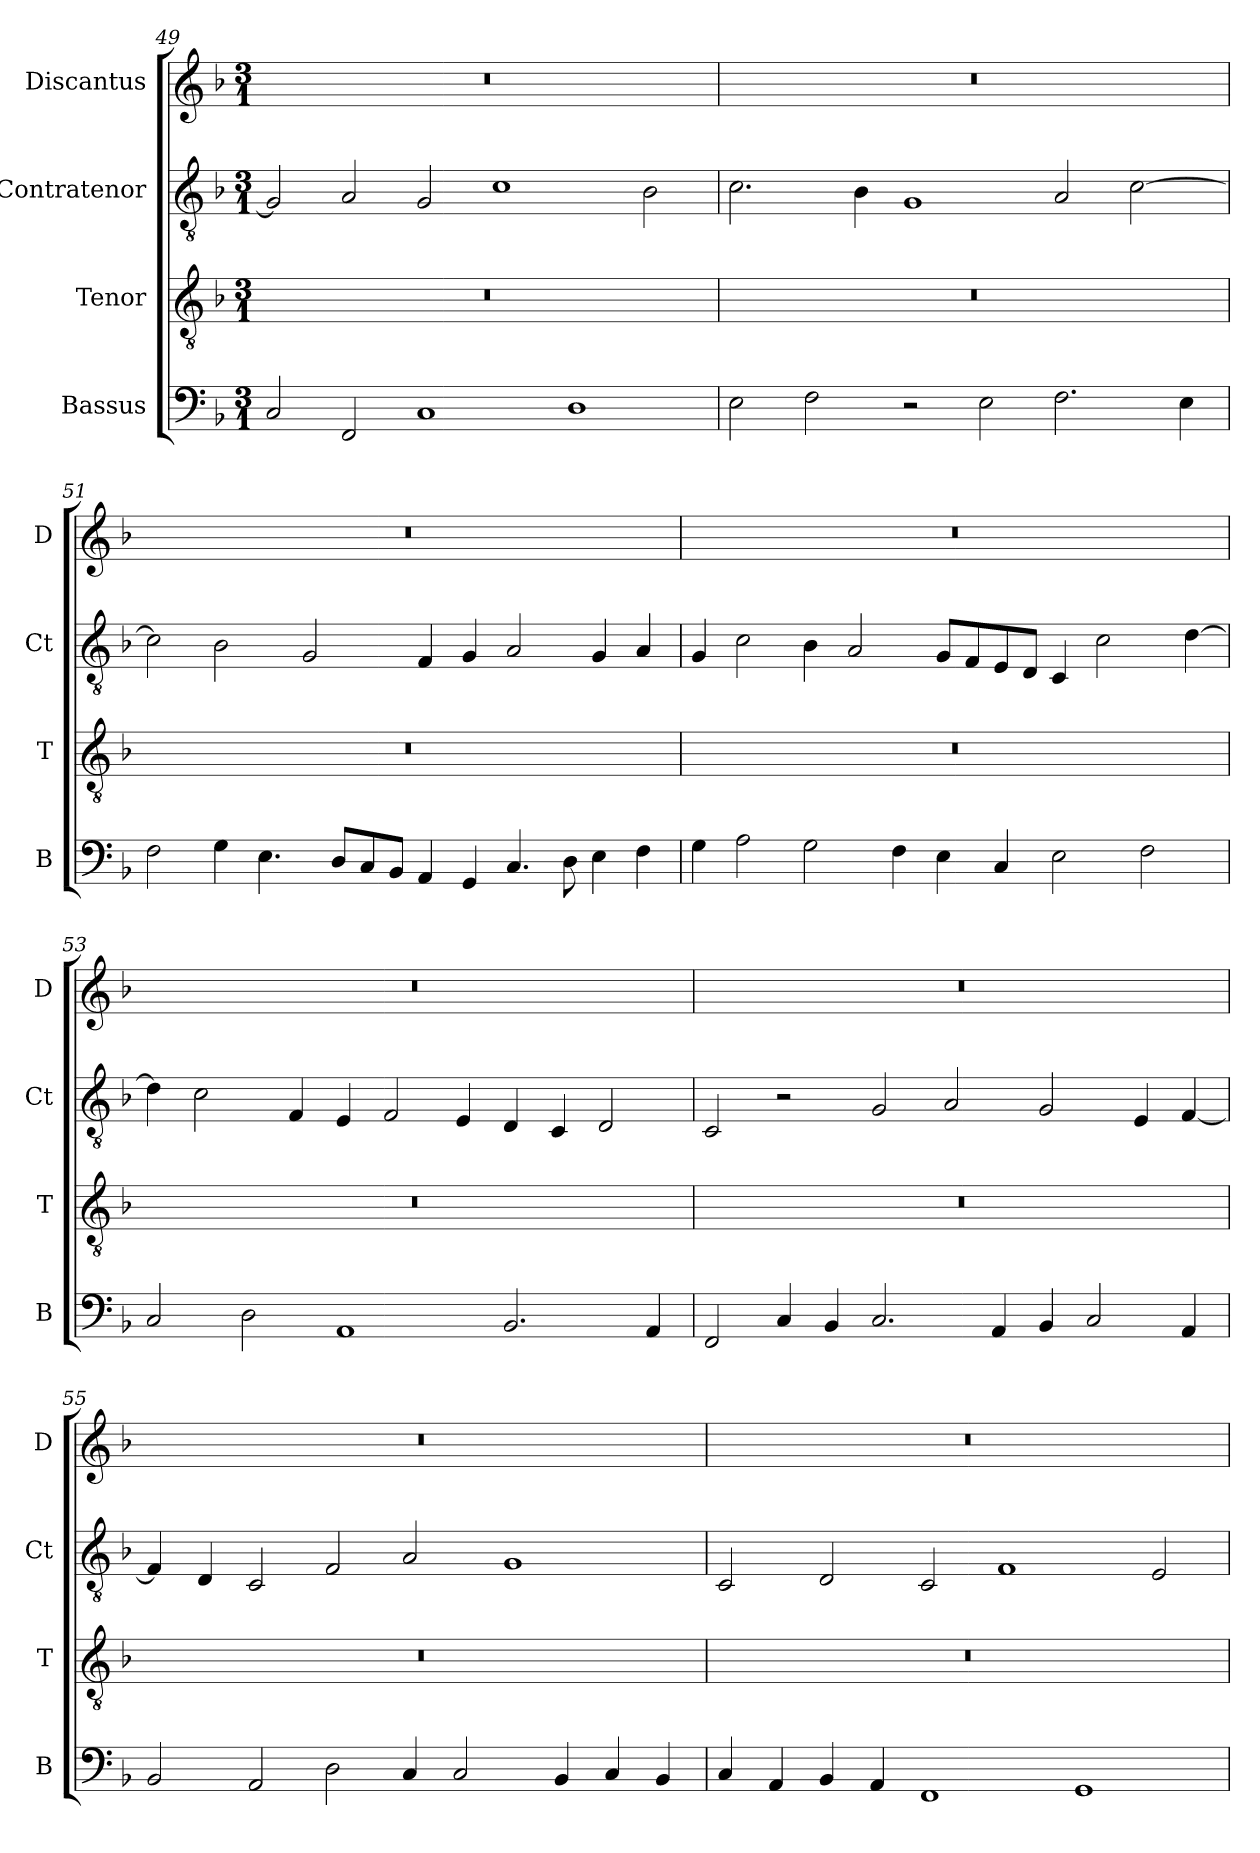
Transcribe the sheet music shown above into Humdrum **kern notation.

**kern	**kern	**kern	**kern
*part4	*part3	*part2	*part1
*staff4	*staff3	*staff2	*staff1
*I"Bassus	*I"Tenor	*I"Contratenor	*I"Discantus
*I'B	*I'T	*I'Ct	*I'D
*clefF4	*clefGv2	*clefGv2	*clefG2
*k[b-]	*k[b-]	*k[b-]	*k[b-]
*M3/1	*M3/1	*M3/1	*M3/1
=49	=49	=49	=49
2C/	0.r	2G/]	0.r
2FF/	.	2A/	.
1C	.	2G/	.
.	.	1c	.
1D	.	.	.
.	.	2B-\	.
=50	=50	=50	=50
2E\	0.r	2.c\	0.r
2F\	.	.	.
.	.	4B-\	.
2r	.	1G	.
2E\	.	.	.
2.F\	.	2A/	.
.	.	[2c\	.
4E\	.	.	.
=51	=51	=51	=51
2F\	0.r	2c\]	0.r
4G\	.	2B-\	.
4.E\	.	.	.
.	.	2G/	.
8D/L	.	.	.
8C/	.	.	.
8BB-/J	.	.	.
4AA/	.	4F/	.
4GG/	.	4G/	.
4.C/	.	2A/	.
8D\	.	.	.
4E\	.	4G/	.
4F\	.	4A/	.
=52	=52	=52	=52
4G\	0.r	4G/	0.r
2A\	.	2c\	.
2G\	.	4B-\	.
.	.	2A/	.
4F\	.	.	.
4E\	.	8G/L	.
.	.	8F/	.
4C/	.	8E/	.
.	.	8D/J	.
2E\	.	4C/	.
.	.	2c\	.
2F\	.	.	.
.	.	[4d\	.
=53	=53	=53	=53
2C/	0.r	4d\]	0.r
.	.	2c\	.
2D\	.	.	.
.	.	4F/	.
1AA	.	4E/	.
.	.	2F/	.
.	.	4E/	.
2.BB-/	.	4D/	.
.	.	4C/	.
.	.	2D/	.
4AA/	.	.	.
=54	=54	=54	=54
2FF/	0.r	2C/	0.r
4C/	.	2r	.
4BB-/	.	.	.
2.C/	.	2G/	.
.	.	2A/	.
4AA/	.	.	.
4BB-/	.	2G/	.
2C/	.	.	.
.	.	4E/	.
4AA/	.	[4F/	.
=55	=55	=55	=55
2BB-/	0.r	4F/]	0.r
.	.	4D/	.
2AA/	.	2C/	.
2D\	.	2F/	.
4C/	.	2A/	.
2C/	.	.	.
.	.	1G	.
4BB-/	.	.	.
4C/	.	.	.
4BB-/	.	.	.
=56	=56	=56	=56
4C/	0.r	2C/	0.r
4AA/	.	.	.
4BB-/	.	2D/	.
4AA/	.	.	.
1FF	.	2C/	.
.	.	1F	.
1GG	.	.	.
.	.	2E/	.
=	=	=	=
*-	*-	*-	*-
